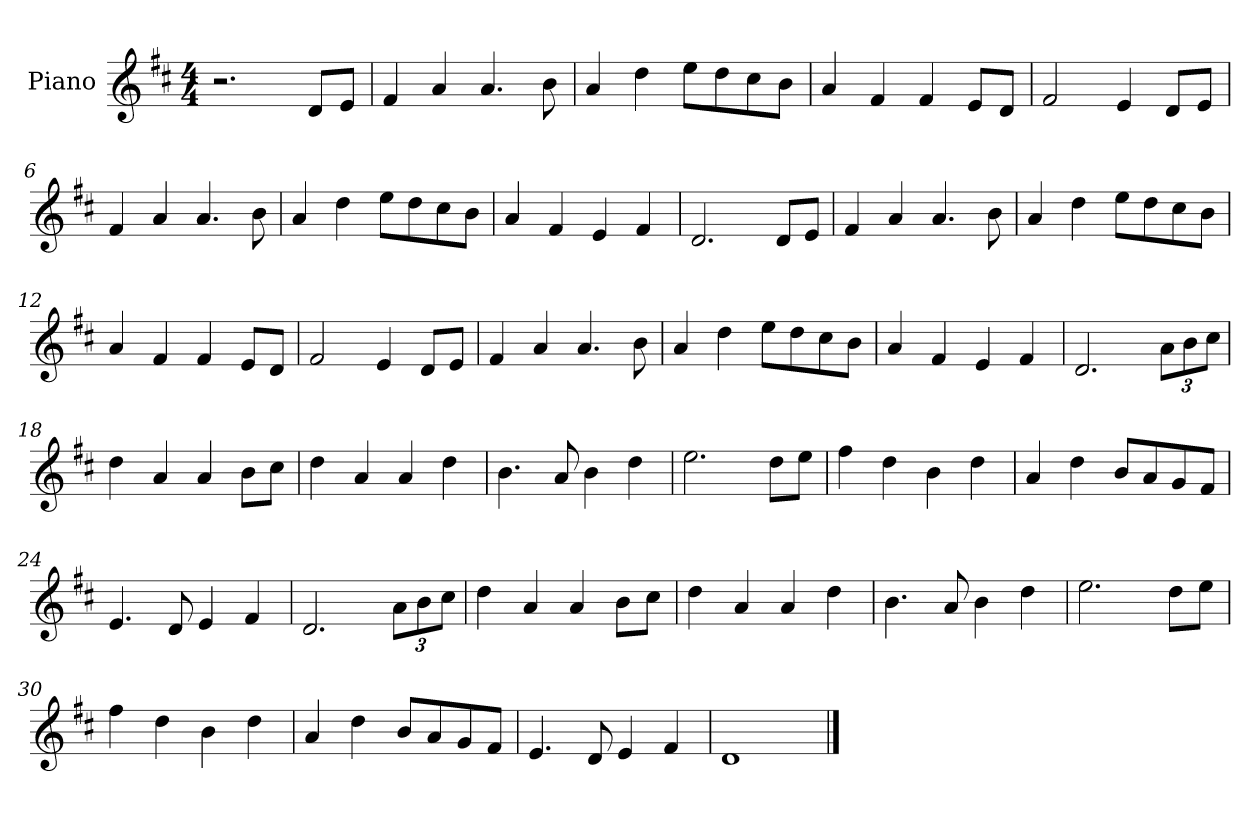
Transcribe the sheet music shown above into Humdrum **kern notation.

**kern
*part1
*staff1
*I"Piano
*I'Pno
*clefG2
*k[f#c#]
*M4/4
=1
2.r
8d/L
8e/J
=2
4f#/
4a/
4.a/
8b\
=3
4a/
4dd\
8ee\L
8dd\
8cc#\
8b\J
=4
4a/
4f#/
4f#/
8e/L
8d/J
=5
2f#/
4e/
8d/L
8e/J
=6
4f#/
4a/
4.a/
8b\
=7
4a/
4dd\
8ee\L
8dd\
8cc#\
8b\J
=8
4a/
4f#/
4e/
4f#/
=9
2.d/
8d/L
8e/J
=10
4f#/
4a/
4.a/
8b\
=11
4a/
4dd\
8ee\L
8dd\
8cc#\
8b\J
=12
4a/
4f#/
4f#/
8e/L
8d/J
=13
2f#/
4e/
8d/L
8e/J
=14
4f#/
4a/
4.a/
8b\
=15
4a/
4dd\
8ee\L
8dd\
8cc#\
8b\J
=16
4a/
4f#/
4e/
4f#/
=17
2.d/
*Xbrackettup
12a\L
12b\
12cc#\J
=18
4dd\
4a/
4a/
8b\L
8cc#\J
=19
4dd\
4a/
4a/
4dd\
=20
4.b\
8a/
4b\
4dd\
=21
2.ee\
8dd\L
8ee\J
=22
4ff#\
4dd\
4b\
4dd\
=23
4a/
4dd\
8b/L
8a/
8g/
8f#/J
=24
4.e/
8d/
4e/
4f#/
=25
2.d/
12a\L
12b\
12cc#\J
=26
4dd\
4a/
4a/
8b\L
8cc#\J
=27
4dd\
4a/
4a/
4dd\
=28
4.b\
8a/
4b\
4dd\
=29
2.ee\
8dd\L
8ee\J
=30
4ff#\
4dd\
4b\
4dd\
=31
4a/
4dd\
8b/L
8a/
8g/
8f#/J
=32
4.e/
8d/
4e/
4f#/
=33
1d
==
*-
